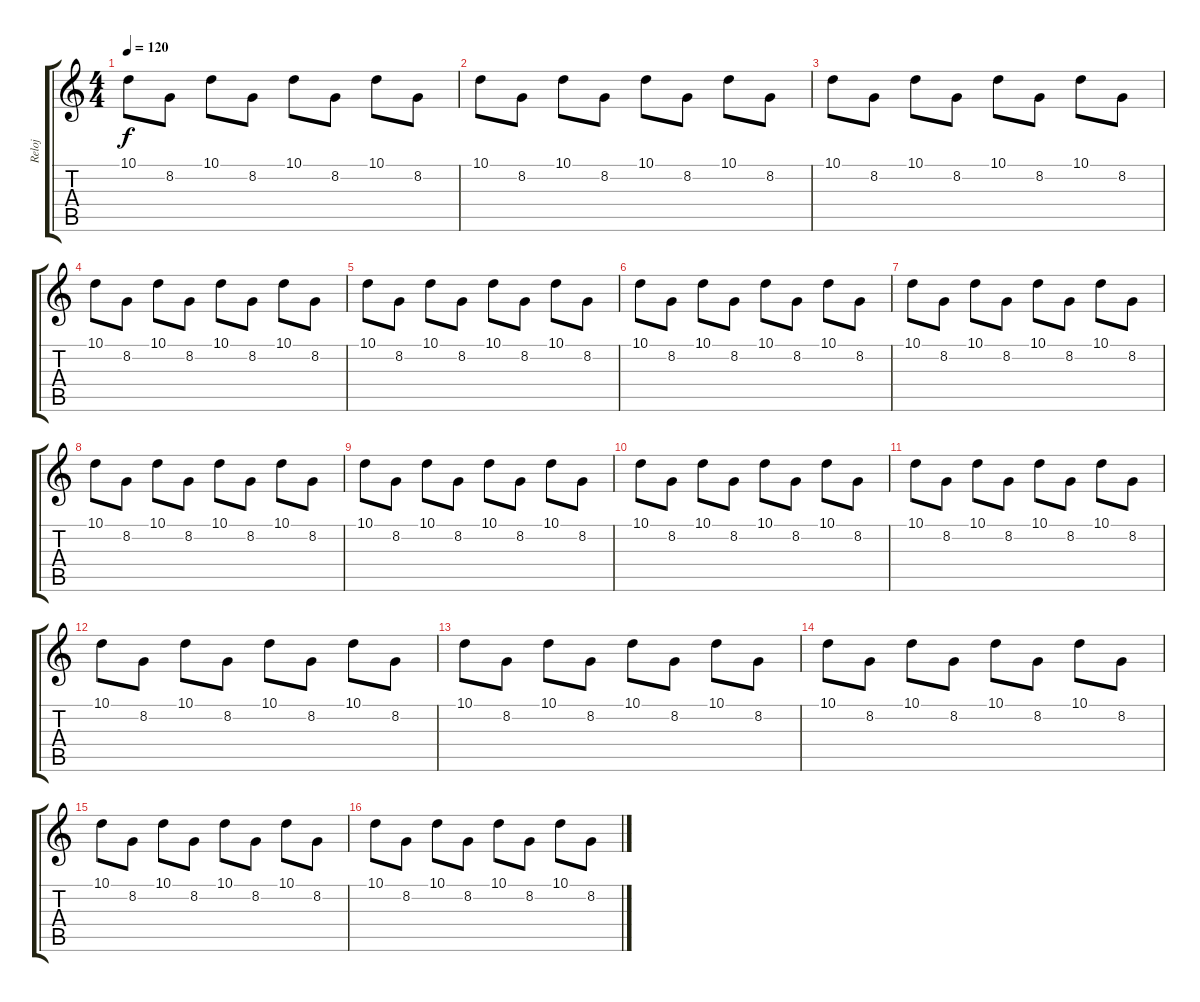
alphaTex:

\track ("Reloj" "Reloj") {instrument tubularbells}
\staff {score tabs}
\tuning (E4 B3 G3 D3 A2 E2) {hide}
\ts (4 4)
\tempo 120
\clef g2
\ks c
10.1.8{dy f} 8.2.8 10.1.8 8.2.8 10.1.8 8.2.8 10.1.8 8.2.8 |
10.1.8 8.2.8 10.1.8 8.2.8 10.1.8 8.2.8 10.1.8 8.2.8 |
10.1.8 8.2.8 10.1.8 8.2.8 10.1.8 8.2.8 10.1.8 8.2.8 |
10.1.8 8.2.8 10.1.8 8.2.8 10.1.8 8.2.8 10.1.8 8.2.8 |
10.1.8 8.2.8 10.1.8 8.2.8 10.1.8 8.2.8 10.1.8 8.2.8 |
10.1.8 8.2.8 10.1.8 8.2.8 10.1.8 8.2.8 10.1.8 8.2.8 |
10.1.8 8.2.8 10.1.8 8.2.8 10.1.8 8.2.8 10.1.8 8.2.8 |
10.1.8 8.2.8 10.1.8 8.2.8 10.1.8 8.2.8 10.1.8 8.2.8 |
10.1.8 8.2.8 10.1.8 8.2.8 10.1.8 8.2.8 10.1.8 8.2.8 |
10.1.8 8.2.8 10.1.8 8.2.8 10.1.8 8.2.8 10.1.8 8.2.8 |
10.1.8 8.2.8 10.1.8 8.2.8 10.1.8 8.2.8 10.1.8 8.2.8 |
10.1.8 8.2.8 10.1.8 8.2.8 10.1.8 8.2.8 10.1.8 8.2.8 |
10.1.8 8.2.8 10.1.8 8.2.8 10.1.8 8.2.8 10.1.8 8.2.8 |
10.1.8 8.2.8 10.1.8 8.2.8 10.1.8 8.2.8 10.1.8 8.2.8 |
10.1.8 8.2.8 10.1.8 8.2.8 10.1.8 8.2.8 10.1.8 8.2.8 |
10.1.8 8.2.8 10.1.8 8.2.8 10.1.8 8.2.8 10.1.8 8.2.8
